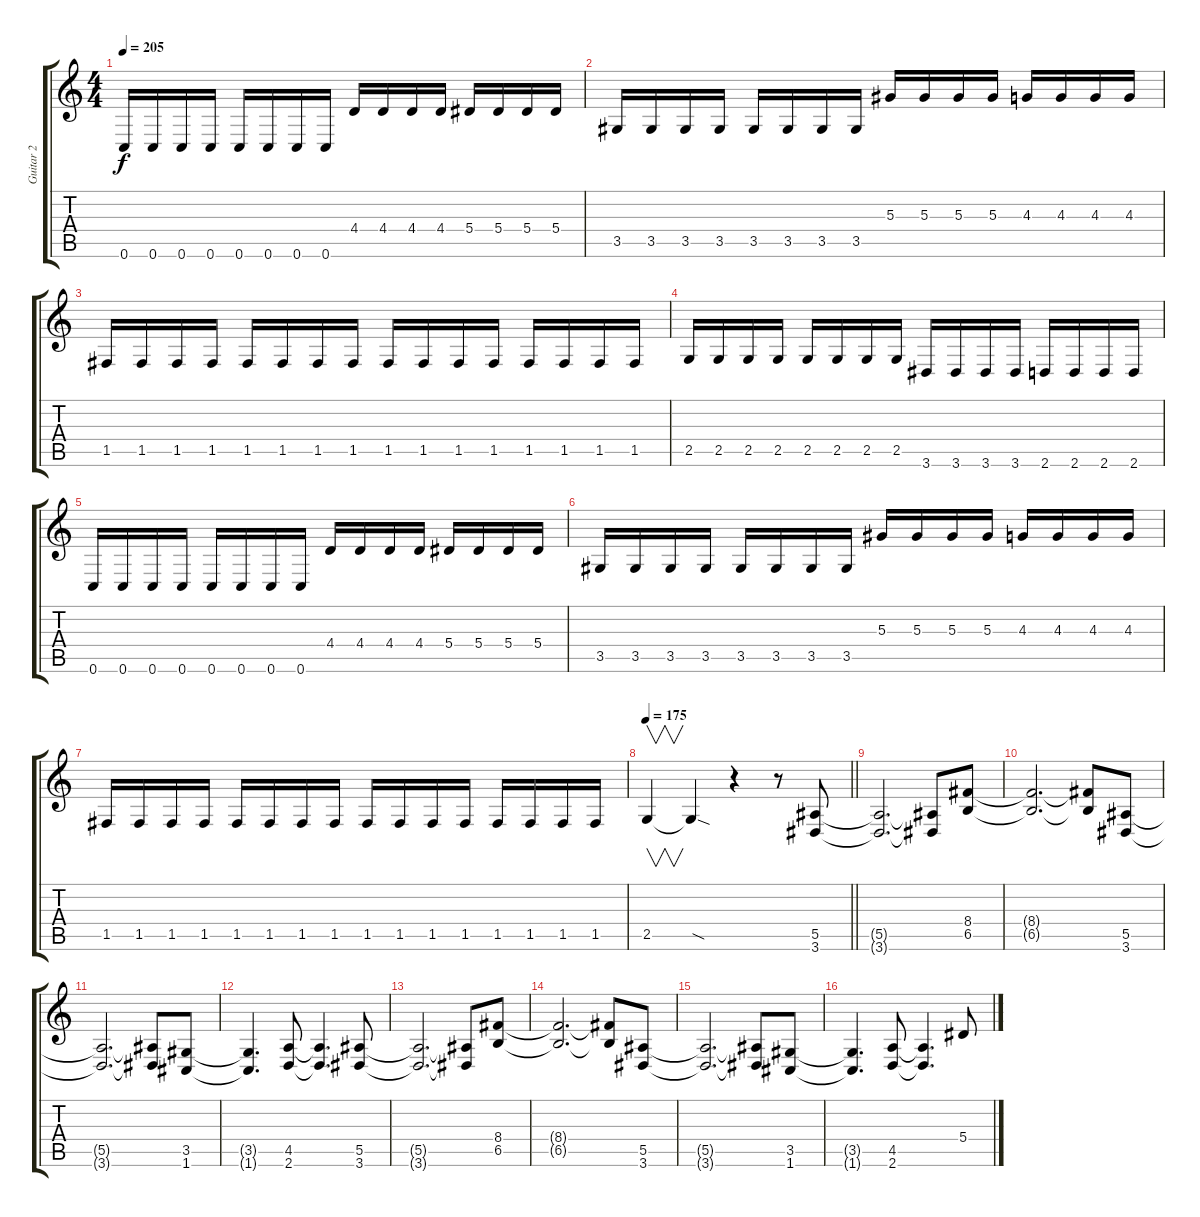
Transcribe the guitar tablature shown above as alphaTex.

\track ("Guitar 2" "Guitar 2") {instrument distortionguitar}
\staff {score tabs}
\tuning (C4 G3 Eb3 Bb2 F2 C2) {hide}
\ts (4 4)
\tempo 205
\clef g2
\ks c
0.6.16{dy f} 0.6.16 0.6.16 0.6.16 0.6.16 0.6.16 0.6.16 0.6.16 4.4.16 4.4.16 4.4.16 4.4.16 5.4.16 5.4.16 5.4.16 5.4.16 |
3.5.16 3.5.16 3.5.16 3.5.16 3.5.16 3.5.16 3.5.16 3.5.16 5.3.16 5.3.16 5.3.16 5.3.16 4.3.16 4.3.16 4.3.16 4.3.16 |
1.5.16 1.5.16 1.5.16 1.5.16 1.5.16 1.5.16 1.5.16 1.5.16 1.5.16 1.5.16 1.5.16 1.5.16 1.5.16 1.5.16 1.5.16 1.5.16 |
2.5.16 2.5.16 2.5.16 2.5.16 2.5.16 2.5.16 2.5.16 2.5.16 3.6.16 3.6.16 3.6.16 3.6.16 2.6.16 2.6.16 2.6.16 2.6.16 |
0.6.16 0.6.16 0.6.16 0.6.16 0.6.16 0.6.16 0.6.16 0.6.16 4.4.16 4.4.16 4.4.16 4.4.16 5.4.16 5.4.16 5.4.16 5.4.16 |
3.5.16 3.5.16 3.5.16 3.5.16 3.5.16 3.5.16 3.5.16 3.5.16 5.3.16 5.3.16 5.3.16 5.3.16 4.3.16 4.3.16 4.3.16 4.3.16 |
1.5.16 1.5.16 1.5.16 1.5.16 1.5.16 1.5.16 1.5.16 1.5.16 1.5.16 1.5.16 1.5.16 1.5.16 1.5.16 1.5.16 1.5.16 1.5.16 |
\tempo 175
\barLineRight lightlight
2.5.4{v} 2.5{sod t}.4 r.4 r.8 (5.5 3.6).8 |
(5.5{t} 3.6{t}).2{d} (5.5{t} 3.6{t}).8 (8.4 6.5).8 |
(8.4{t} 6.5{t}).2{d} (8.4{t} 6.5{t}).8 (5.5 3.6).8 |
(5.5{t} 3.6{t}).2{d} (5.5{t} 3.6{t}).8 (3.5 1.6).8 |
(3.5{t} 1.6{t}).4{d} (4.5 2.6).8 (4.5{t} 2.6{t}).4{d} (5.5 3.6).8 |
(5.5{t} 3.6{t}).2{d} (5.5{t} 3.6{t}).8 (8.4 6.5).8 |
(8.4{t} 6.5{t}).2{d} (8.4{t} 6.5{t}).8 (5.5 3.6).8 |
(5.5{t} 3.6{t}).2{d} (5.5{t} 3.6{t}).8 (3.5 1.6).8 |
(3.5{t} 1.6{t}).4{d} (4.5 2.6).8 (4.5{t} 2.6{t}).4{d} 5.4.8
